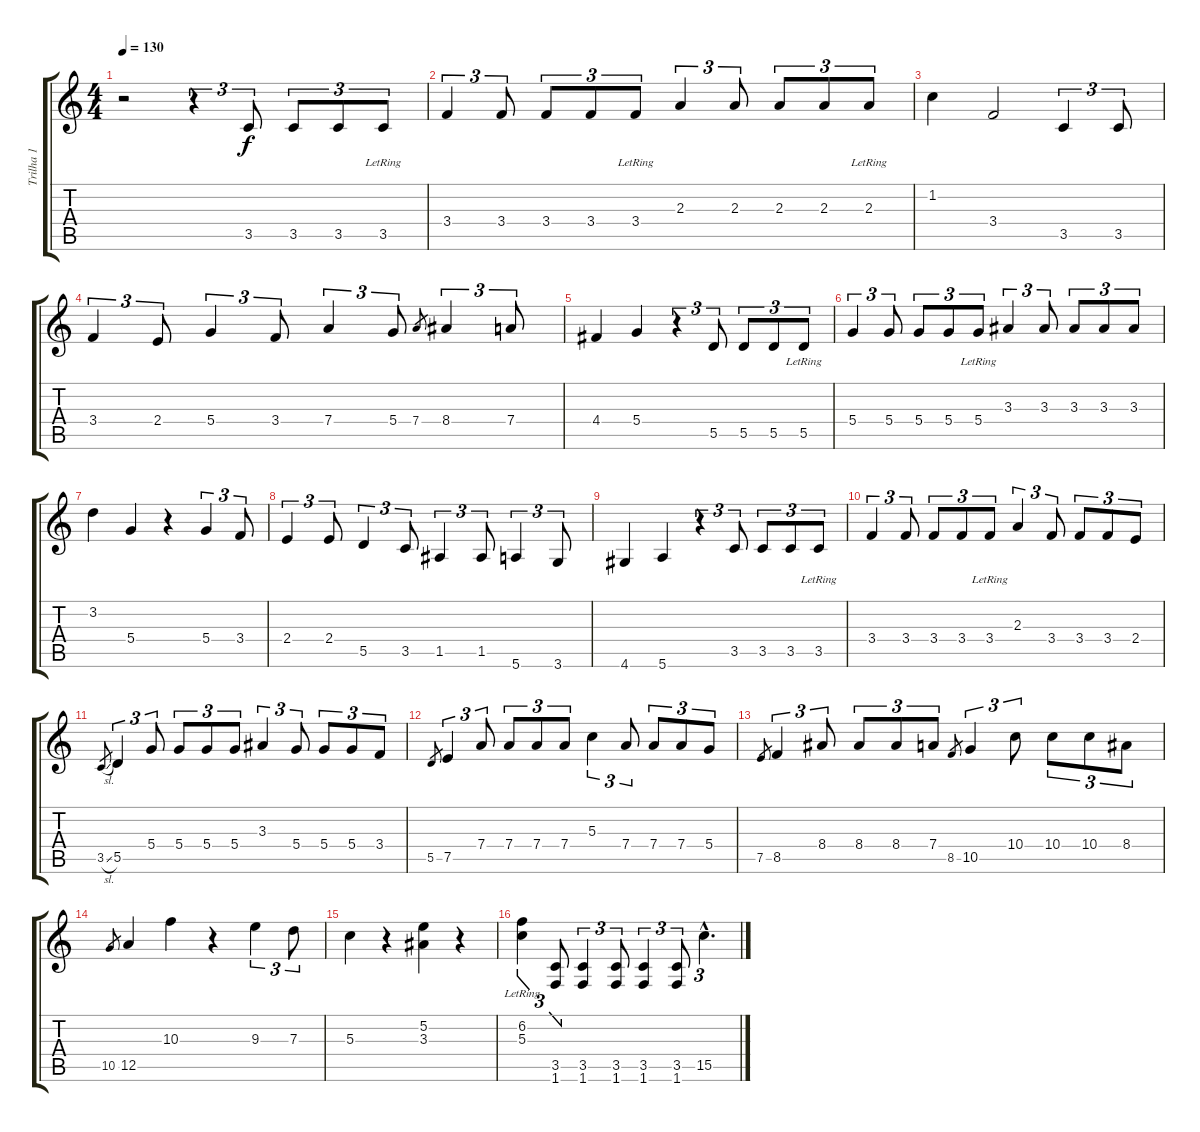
\track ("Trilha 1" "Trilha 1") {instrument overdrivenguitar}
\staff {score tabs}
\tuning (E4 B3 G3 D3 A2 E2) {hide}
\ts (4 4)
\tempo 130
\clef g2
\ks c
r.2{dy f instrument overdrivenguitar} r.4{tu (3 2)} 3.5.8{tu (3 2)} 3.5.8{tu (3 2)} 3.5.8{tu (3 2)} 3.5{lr}.8{tu (3 2)} |
3.4.4{tu (3 2)} 3.4.8{tu (3 2)} 3.4.8{tu (3 2)} 3.4.8{tu (3 2)} 3.4{lr}.8{tu (3 2)} 2.3.4{tu (3 2)} 2.3.8{tu (3 2)} 2.3.8{tu (3 2)} 2.3.8{tu (3 2)} 2.3{lr}.8{tu (3 2)} |
1.2.4 3.4.2 3.5.4{tu (3 2)} 3.5.8{tu (3 2)} |
3.4.4{tu (3 2)} 2.4.8{tu (3 2)} 5.4.4{tu (3 2)} 3.4.8{tu (3 2)} 7.4.4{tu (3 2)} 5.4.8{tu (3 2)} 7.4.8{gr} 8.4.4{tu (3 2)} 7.4.8{tu (3 2)} |
4.4.4 5.4.4 r.4{tu (3 2)} 5.5.8{tu (3 2)} 5.5.8{tu (3 2)} 5.5.8{tu (3 2)} 5.5{lr}.8{tu (3 2)} |
5.4.4{tu (3 2)} 5.4.8{tu (3 2)} 5.4.8{tu (3 2)} 5.4.8{tu (3 2)} 5.4{lr}.8{tu (3 2)} 3.3.4{tu (3 2)} 3.3.8{tu (3 2)} 3.3.8{tu (3 2)} 3.3.8{tu (3 2)} 3.3.8{tu (3 2)} |
3.2.4 5.4.4 r.4 5.4.4{tu (3 2)} 3.4.8{tu (3 2)} |
2.4.4{tu (3 2)} 2.4.8{tu (3 2)} 5.5.4{tu (3 2)} 3.5.8{tu (3 2)} 1.5.4{tu (3 2)} 1.5.8{tu (3 2)} 5.6.4{tu (3 2)} 3.6.8{tu (3 2)} |
4.6.4 5.6.4 r.4{tu (3 2)} 3.5.8{tu (3 2)} 3.5.8{tu (3 2)} 3.5.8{tu (3 2)} 3.5{lr}.8{tu (3 2)} |
3.4.4{tu (3 2)} 3.4.8{tu (3 2)} 3.4.8{tu (3 2)} 3.4.8{tu (3 2)} 3.4{lr}.8{tu (3 2)} 2.3.4{tu (3 2)} 3.4.8{tu (3 2)} 3.4.8{tu (3 2)} 3.4.8{tu (3 2)} 2.4.8{tu (3 2)} |
3.5{sl}.8{gr} 5.5.4{tu (3 2)} 5.4.8{tu (3 2)} 5.4.8{tu (3 2)} 5.4.8{tu (3 2)} 5.4.8{tu (3 2)} 3.3.4{tu (3 2)} 5.4.8{tu (3 2)} 5.4.8{tu (3 2)} 5.4.8{tu (3 2)} 3.4.8{tu (3 2)} |
5.5.8{gr} 7.5.4{tu (3 2)} 7.4.8{tu (3 2)} 7.4.8{tu (3 2)} 7.4.8{tu (3 2)} 7.4.8{tu (3 2)} 5.3.4{tu (3 2)} 7.4.8{tu (3 2)} 7.4.8{tu (3 2)} 7.4.8{tu (3 2)} 5.4.8{tu (3 2)} |
7.5.8{gr} 8.5.4{tu (3 2)} 8.4.8{tu (3 2)} 8.4.8{tu (3 2)} 8.4.8{tu (3 2)} 7.4.8{tu (3 2)} 8.5.8{gr} 10.5.4{tu (3 2)} 10.4.8{tu (3 2)} 10.4.8{tu (3 2)} 10.4.8{tu (3 2)} 8.4.8{tu (3 2)} |
10.5.8{gr} 12.5.4 10.3.4 r.4 9.3.4{tu (3 2)} 7.3.8{tu (3 2)} |
5.3.4 r.4 (5.2 3.3).4 r.4 |
(6.2{lr} 5.3{lr}).4{tu (3 2)} (3.5 1.6).8{tu (3 2)} (3.5 1.6).4{tu (3 2)} (3.5 1.6).8{tu (3 2)} (3.5 1.6).4{tu (3 2)} (3.5 1.6).8{tu (3 2)} 15.5{hac}.4{d tu (3 2)}
